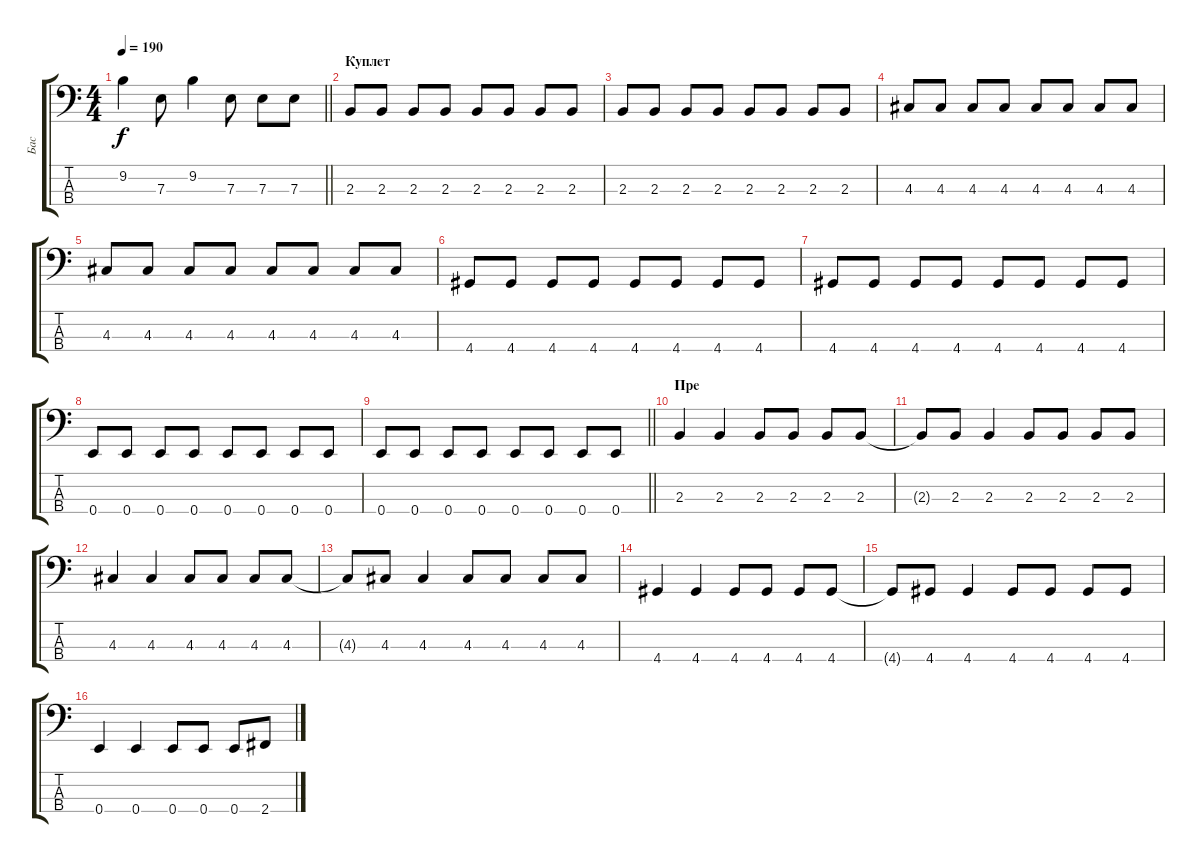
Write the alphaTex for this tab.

\track ("Бас" "Бас") {instrument electricbassfinger}
\staff {score tabs}
\tuning (G2 D2 A1 E1) {hide}
\ts (4 4)
\tempo 190
\clef f4
\barLineRight lightlight
\ks c
9.2{t}.4{dy f} 7.3.8 9.2.4 7.3.8 7.3.8 7.3.8 |
\section ("" "Куплет")
2.3.8 2.3.8 2.3.8 2.3.8 2.3.8 2.3.8 2.3.8 2.3.8 |
2.3.8 2.3.8 2.3.8 2.3.8 2.3.8 2.3.8 2.3.8 2.3.8 |
4.3.8 4.3.8 4.3.8 4.3.8 4.3.8 4.3.8 4.3.8 4.3.8 |
4.3.8 4.3.8 4.3.8 4.3.8 4.3.8 4.3.8 4.3.8 4.3.8 |
4.4.8 4.4.8 4.4.8 4.4.8 4.4.8 4.4.8 4.4.8 4.4.8 |
4.4.8 4.4.8 4.4.8 4.4.8 4.4.8 4.4.8 4.4.8 4.4.8 |
0.4.8 0.4.8 0.4.8 0.4.8 0.4.8 0.4.8 0.4.8 0.4.8 |
\barLineRight lightlight
0.4.8 0.4.8 0.4.8 0.4.8 0.4.8 0.4.8 0.4.8 0.4.8 |
\section ("" "Пре")
2.3.4 2.3.4 2.3.8 2.3.8 2.3.8 2.3.8 |
2.3{t}.8 2.3.8 2.3.4 2.3.8 2.3.8 2.3.8 2.3.8 |
4.3.4 4.3.4 4.3.8 4.3.8 4.3.8 4.3.8 |
4.3{t}.8 4.3.8 4.3.4 4.3.8 4.3.8 4.3.8 4.3.8 |
4.4.4 4.4.4 4.4.8 4.4.8 4.4.8 4.4.8 |
4.4{t}.8 4.4.8 4.4.4 4.4.8 4.4.8 4.4.8 4.4.8 |
0.4.4 0.4.4 0.4.8 0.4.8 0.4.8 2.4.8
